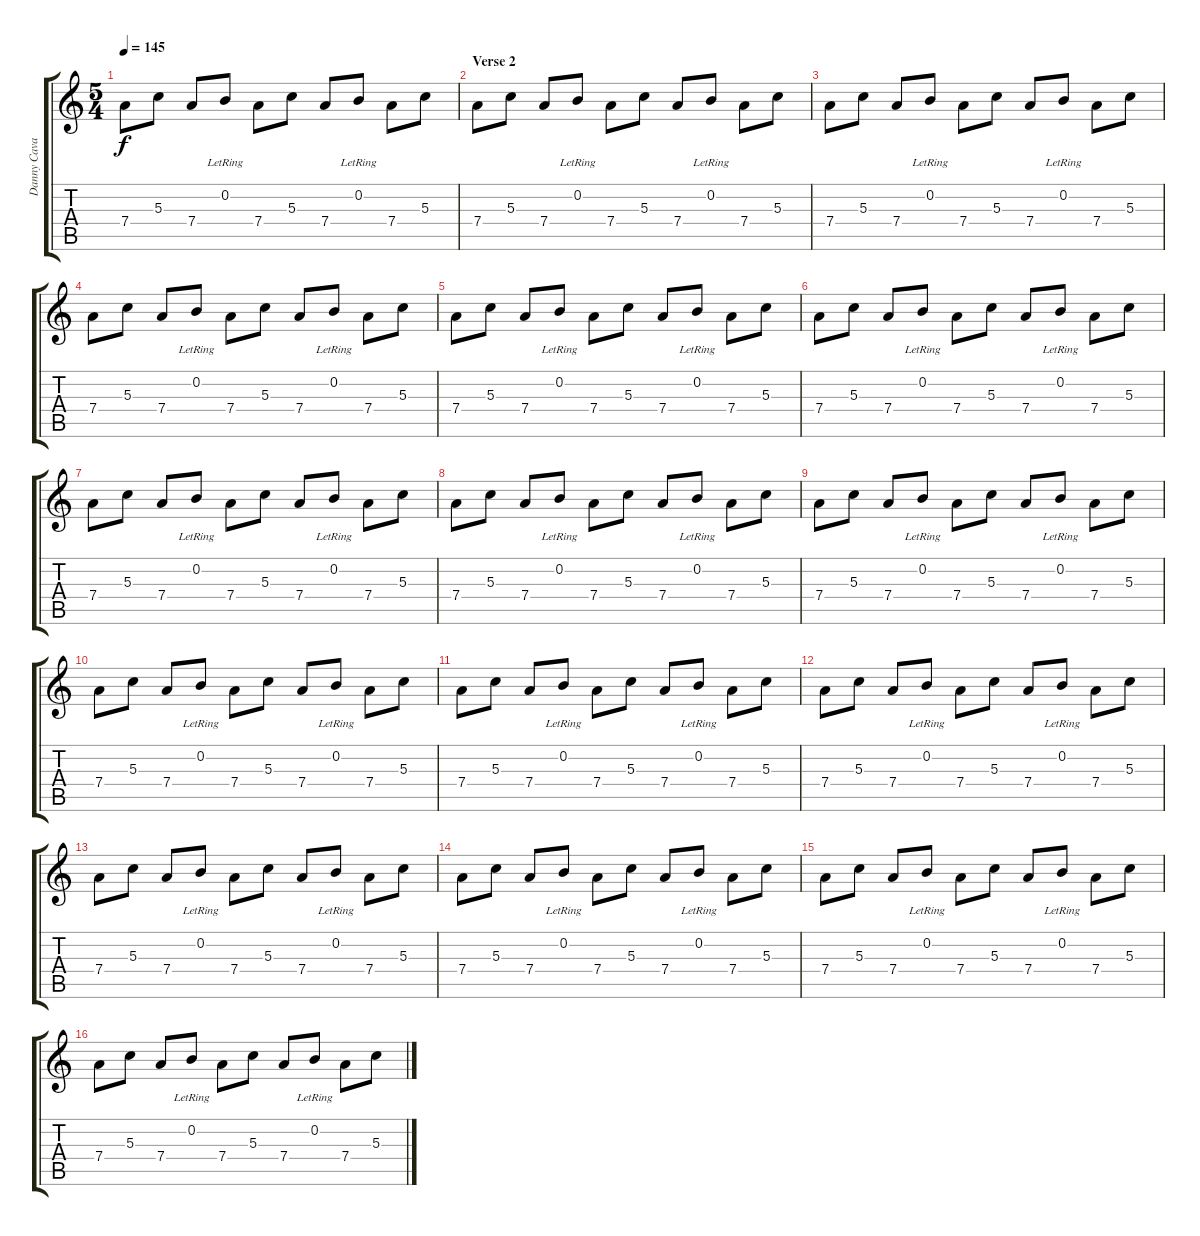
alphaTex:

\track ("Danny Cavanagh (Electric Guitar)" "Danny Cava") {instrument distortionguitar}
\staff {score tabs}
\tuning (E4 B3 G3 D3 A2 E2) {hide}
\ts (5 4)
\tempo 145
\clef g2
\ks c
7.4.8{dy f} 5.3.8 7.4.8 0.2{lr}.8 7.4.8 5.3.8 7.4.8 0.2{lr}.8 7.4.8 5.3.8 |
\section ("" "Verse 2")
7.4.8{volume 14 instrument electricguitarclean} 5.3.8 7.4.8 0.2{lr}.8 7.4.8 5.3.8 7.4.8 0.2{lr}.8 7.4.8 5.3.8 |
7.4.8 5.3.8 7.4.8 0.2{lr}.8 7.4.8 5.3.8 7.4.8 0.2{lr}.8 7.4.8 5.3.8 |
7.4.8 5.3.8 7.4.8 0.2{lr}.8 7.4.8 5.3.8 7.4.8 0.2{lr}.8 7.4.8 5.3.8 |
7.4.8 5.3.8 7.4.8 0.2{lr}.8 7.4.8 5.3.8 7.4.8 0.2{lr}.8 7.4.8 5.3.8 |
7.4.8 5.3.8 7.4.8 0.2{lr}.8 7.4.8 5.3.8 7.4.8 0.2{lr}.8 7.4.8 5.3.8 |
7.4.8 5.3.8 7.4.8 0.2{lr}.8 7.4.8 5.3.8 7.4.8 0.2{lr}.8 7.4.8 5.3.8 |
7.4.8 5.3.8 7.4.8 0.2{lr}.8 7.4.8 5.3.8 7.4.8 0.2{lr}.8 7.4.8 5.3.8 |
7.4.8 5.3.8 7.4.8 0.2{lr}.8 7.4.8 5.3.8 7.4.8 0.2{lr}.8 7.4.8 5.3.8 |
7.4.8 5.3.8 7.4.8 0.2{lr}.8 7.4.8 5.3.8 7.4.8 0.2{lr}.8 7.4.8 5.3.8 |
7.4.8 5.3.8 7.4.8 0.2{lr}.8 7.4.8 5.3.8 7.4.8 0.2{lr}.8 7.4.8 5.3.8 |
7.4.8 5.3.8 7.4.8 0.2{lr}.8 7.4.8 5.3.8 7.4.8 0.2{lr}.8 7.4.8 5.3.8 |
7.4.8 5.3.8 7.4.8 0.2{lr}.8 7.4.8 5.3.8 7.4.8 0.2{lr}.8 7.4.8 5.3.8 |
7.4.8 5.3.8 7.4.8 0.2{lr}.8 7.4.8 5.3.8 7.4.8 0.2{lr}.8 7.4.8 5.3.8 |
7.4.8 5.3.8 7.4.8 0.2{lr}.8 7.4.8 5.3.8 7.4.8 0.2{lr}.8 7.4.8 5.3.8 |
7.4.8 5.3.8 7.4.8 0.2{lr}.8 7.4.8 5.3.8 7.4.8 0.2{lr}.8 7.4.8 5.3.8
